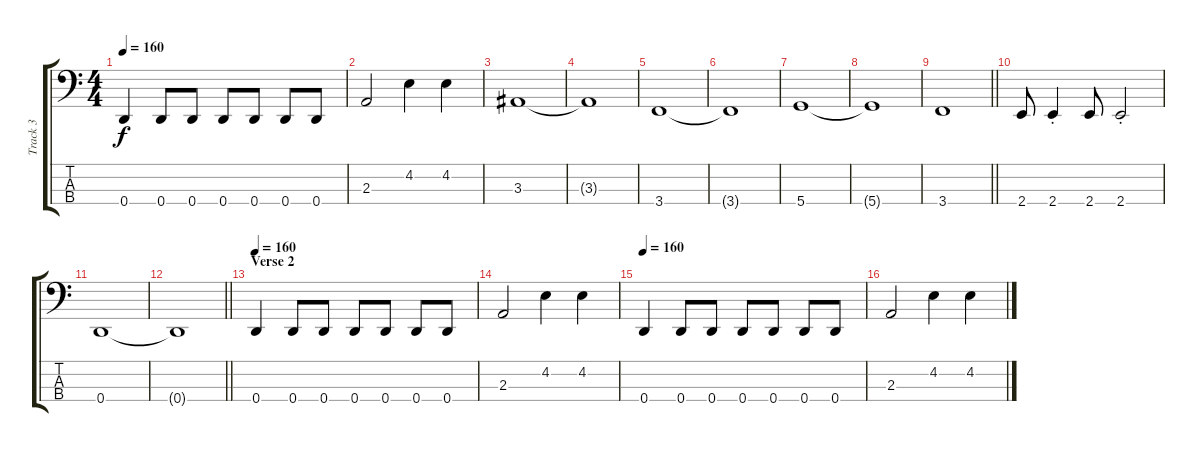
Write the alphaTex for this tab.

\track ("Track 3" "Track 3") {instrument electricbassfinger}
\staff {score tabs}
\tuning (F2 C2 G1 D1) {hide}
\ts (4 4)
\tempo 160
\clef f4
\ks c
0.4.4{dy f} 0.4.8 0.4.8 0.4.8 0.4.8 0.4.8 0.4.8 |
2.3.2 4.2.4 4.2.4 |
3.3.1 |
3.3{t}.1 |
3.4.1 |
3.4{t}.1 |
5.4.1 |
5.4{t}.1 |
\barLineRight lightlight
3.4.1 |
2.4.8 2.4{st}.4 2.4.8 2.4{st}.2 |
0.4.1 |
\barLineRight lightlight
0.4{t}.1 |
\section ("" "Verse 2")
\tempo 160
0.4.4 0.4.8 0.4.8 0.4.8 0.4.8 0.4.8 0.4.8 |
2.3.2 4.2.4 4.2.4 |
\tempo 160
0.4.4 0.4.8 0.4.8 0.4.8 0.4.8 0.4.8 0.4.8 |
2.3.2 4.2.4 4.2.4
